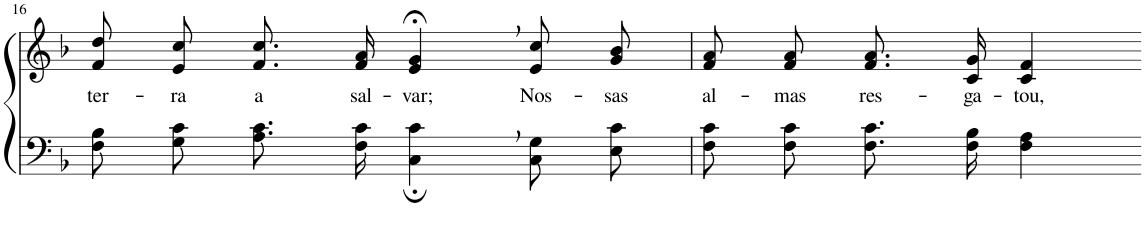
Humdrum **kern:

**kern	**kern	**text
*part2	*part1	*part1
*staff2	*staff1	*staff1
*I"Parte III e IV	*I"Parte I e II	*
!!LO:PB:g=z
*clefF4	*clefG2	*
*Trd1c2	*Trd1c2	*
*k[b-]	*k[b-]	*
*M4/4	*M4/4	*
=16	=16	=16
!	!	!LO:LY:b
8F\ 8B-\L	8f/ 8dd/L	ter-
!	!	!LO:LY:b
8G\ 8c\J	8e/ 8cc/J	-ra
!	!	!LO:LY:b
8.A\ 8.c\L	8.f/ 8.cc/L	a
!	!	!LO:LY:b
16F\ 16c\Jk	16f/ 16a/Jk	sal-
!	!	!LO:LY:b
4C\;, 4c\;,	4e/;<, 4g/;<,	-var;
!	!	!LO:LY:b
8C\ 8G\L	8e/ 8cc/L	Nos-
!	!	!LO:LY:b
8E\ 8c\J	8g/ 8b-/J	-sas
=17	=17	=17
!	!	!LO:LY:b
8F\ 8c\L	8f/ 8a/L	al-
!	!	!LO:LY:b
8F\ 8c\J	8f/ 8a/J	-mas
!	!	!LO:LY:b
8.F\ 8.c\L	8.f/ 8.a/L	res-
!	!	!LO:LY:b
16F\ 16B-\Jk	16c/ 16g/Jk	-ga-
!	!	!LO:LY:b
4F\ 4A\	4c/ 4f/	-tou,
=-	=-	=-
*-	*-	*-
